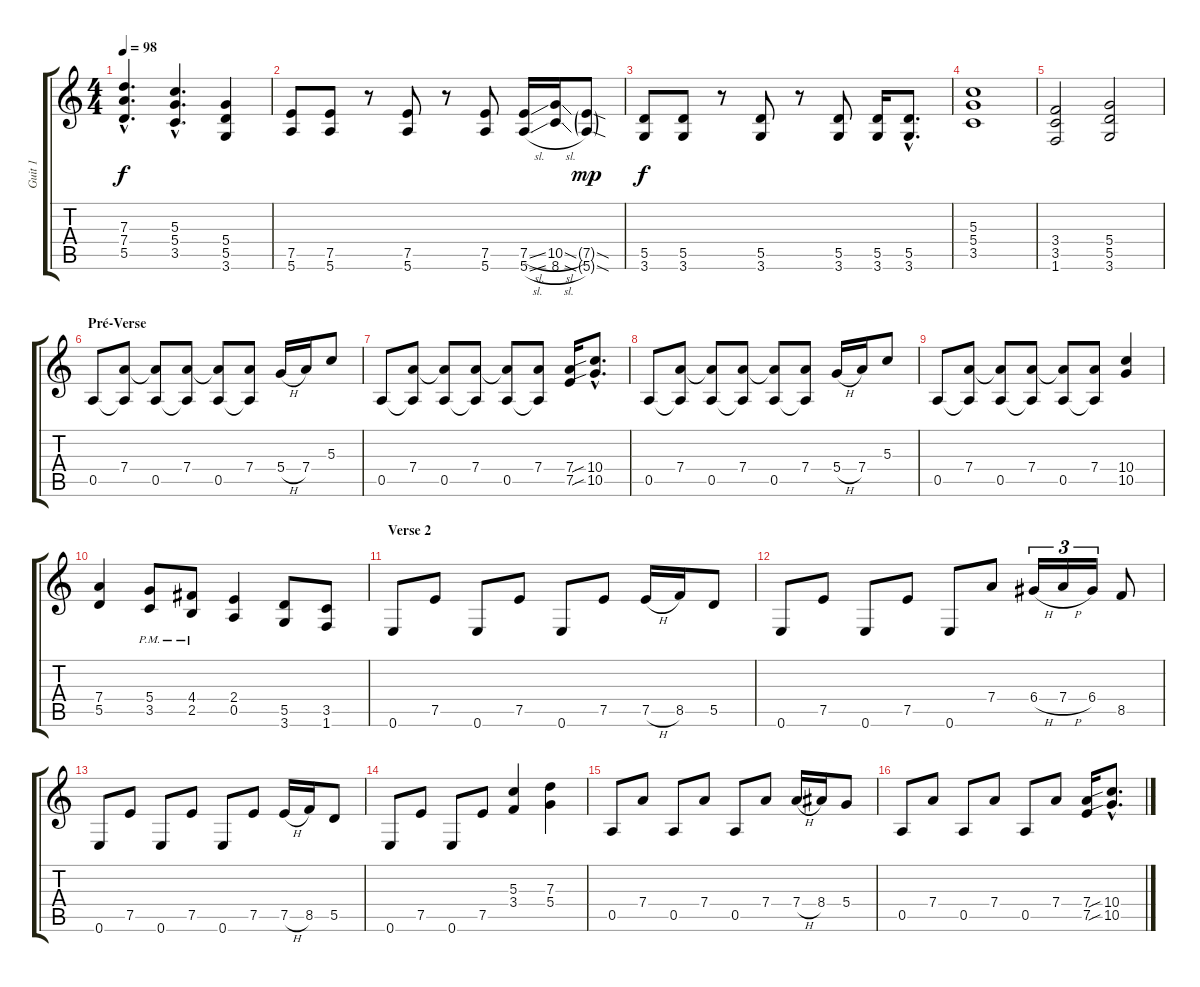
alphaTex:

\track ("Guit 1" "Guit 1") {instrument distortionguitar}
\staff {score tabs}
\tuning (E4 B3 G3 D3 A2 E2) {hide}
\ts (4 4)
\tempo 98
\clef g2
\ks c
(7.3{hac} 7.4{hac} 5.5{hac}).4{d dy f} (5.3{hac} 5.4{hac} 3.5{hac}).4{d} (5.4 5.5 3.6).4 |
(7.5 5.6).8 (7.5 5.6).8 r.8 (7.5 5.6).8 r.8 (7.5 5.6).8 (7.5{sl} 5.6{sl}).16 (10.5{sl} 8.6{sl}).16 (7.5{sod g} 5.6{sod g}).8{dy mp} |
(5.5 3.6).8{dy f} (5.5 3.6).8 r.8 (5.5 3.6).8 r.8 (5.5 3.6).8 (5.5 3.6).16 (5.5{hac} 3.6{hac}).8{d} |
(5.3 5.4 3.5).1 |
(3.4 3.5 1.6).2 (5.4 5.5 3.6).2 |
\section ("" "Pré-Verse")
0.5.8 (7.4 0.5{t}).8 (7.4{t} 0.5).8 (7.4 0.5{t}).8 (7.4{t} 0.5).8 (7.4 0.5{t}).8 5.4{h}.16 7.4.16 5.3.8 |
0.5.8 (7.4 0.5{t}).8 (7.4{t} 0.5).8 (7.4 0.5{t}).8 (7.4{t} 0.5).8 (7.4 0.5{t}).8 (7.4 7.5).16 (10.4{sib hac} 10.5{sib hac}).8{d} |
0.5.8 (7.4 0.5{t}).8 (7.4{t} 0.5).8 (7.4 0.5{t}).8 (7.4{t} 0.5).8 (7.4 0.5{t}).8 5.4{h}.16 7.4.16 5.3.8 |
0.5.8 (7.4 0.5{t}).8 (7.4{t} 0.5).8 (7.4 0.5{t}).8 (7.4{t} 0.5).8 (7.4 0.5{t}).8 (10.4 10.5).4 |
(7.4 5.5).4 (5.4{pm} 3.5{pm}).8 (4.4{pm} 2.5{pm}).8 (2.4 0.5).4 (5.5 3.6).8 (3.5 1.6).8 |
\section ("" "Verse 2")
0.6.8 7.5.8 0.6.8 7.5.8 0.6.8 7.5.8 7.5{h}.16 8.5.16 5.5.8 |
0.6.8 7.5.8 0.6.8 7.5.8 0.6.8 7.4.8 6.4{h}.16{tu (3 2)} 7.4{h}.16{tu (3 2)} 6.4.16{tu (3 2)} 8.5.8 |
0.6.8 7.5.8 0.6.8 7.5.8 0.6.8 7.5.8 7.5{h}.16 8.5.16 5.5.8 |
0.6.8 7.5.8 0.6.8 7.5.8 (5.3 3.4).4 (7.3 5.4).4 |
0.5.8 7.4.8 0.5.8 7.4.8 0.5.8 7.4.8 7.4{h}.16 8.4.16 5.4.8 |
0.5.8 7.4.8 0.5.8 7.4.8 0.5.8 7.4.8 (7.4 7.5).16 (10.4{sib hac} 10.5{sib hac}).8{d}
